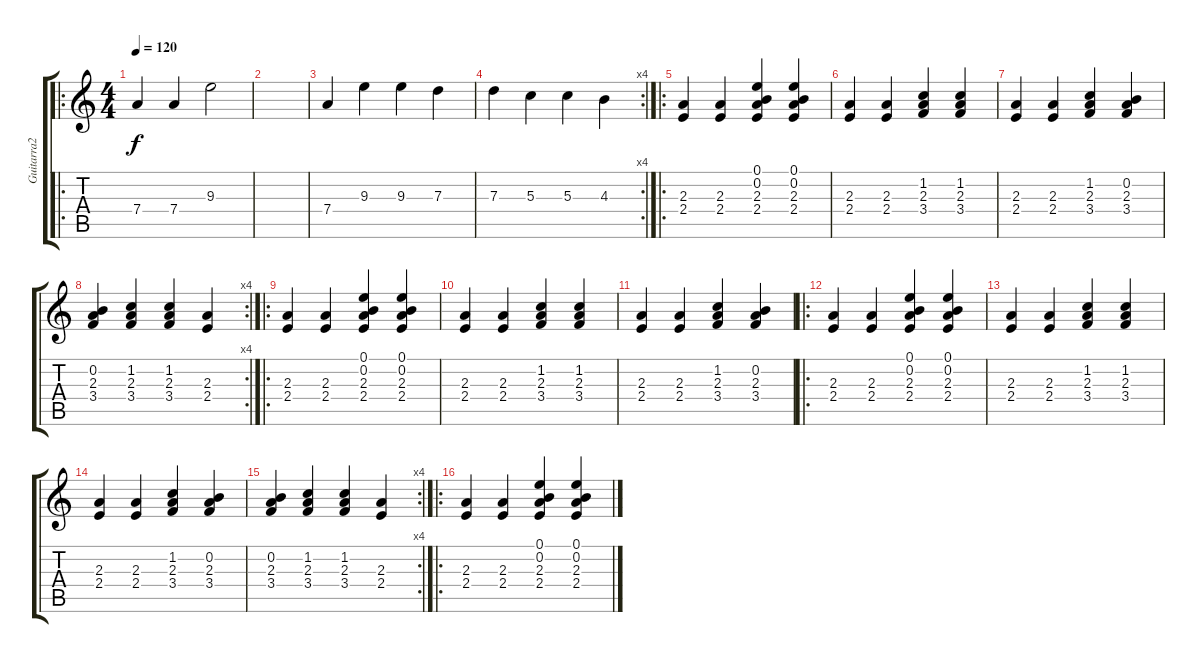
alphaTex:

\track ("Guitarra2" "Guitarra2") {instrument distortionguitar}
\staff {score tabs}
\tuning (E4 B3 G3 D3 A2 E2) {hide}
\ro
\ts (4 4)
\tempo 120
\clef g2
\ks c
7.4.4{dy f} 7.4.4 9.3.2 |
|
7.4.4 9.3.4 9.3.4 7.3.4 |
\rc 4
7.3.4 5.3.4 5.3.4 4.3.4 |
\ro
(2.3 2.4).4 (2.3 2.4).4 (0.1 0.2 2.3 2.4).4 (0.1 0.2 2.3 2.4).4 |
(2.3 2.4).4 (2.3 2.4).4 (1.2 2.3 3.4).4 (1.2 2.3 3.4).4 |
(2.3 2.4).4 (2.3 2.4).4 (1.2 2.3 3.4).4 (0.2 2.3 3.4).4 |
\rc 4
(0.2 2.3 3.4).4 (1.2 2.3 3.4).4 (1.2 2.3 3.4).4 (2.3 2.4).4 |
\ro
(2.3 2.4).4 (2.3 2.4).4 (0.1 0.2 2.3 2.4).4 (0.1 0.2 2.3 2.4).4 |
(2.3 2.4).4 (2.3 2.4).4 (1.2 2.3 3.4).4 (1.2 2.3 3.4).4 |
(2.3 2.4).4 (2.3 2.4).4 (1.2 2.3 3.4).4 (0.2 2.3 3.4).4 |
\ro
(2.3 2.4).4 (2.3 2.4).4 (0.1 0.2 2.3 2.4).4 (0.1 0.2 2.3 2.4).4 |
(2.3 2.4).4 (2.3 2.4).4 (1.2 2.3 3.4).4 (1.2 2.3 3.4).4 |
(2.3 2.4).4 (2.3 2.4).4 (1.2 2.3 3.4).4 (0.2 2.3 3.4).4 |
\rc 4
(0.2 2.3 3.4).4 (1.2 2.3 3.4).4 (1.2 2.3 3.4).4 (2.3 2.4).4 |
\ro
(2.3 2.4).4 (2.3 2.4).4 (0.1 0.2 2.3 2.4).4 (0.1 0.2 2.3 2.4).4
